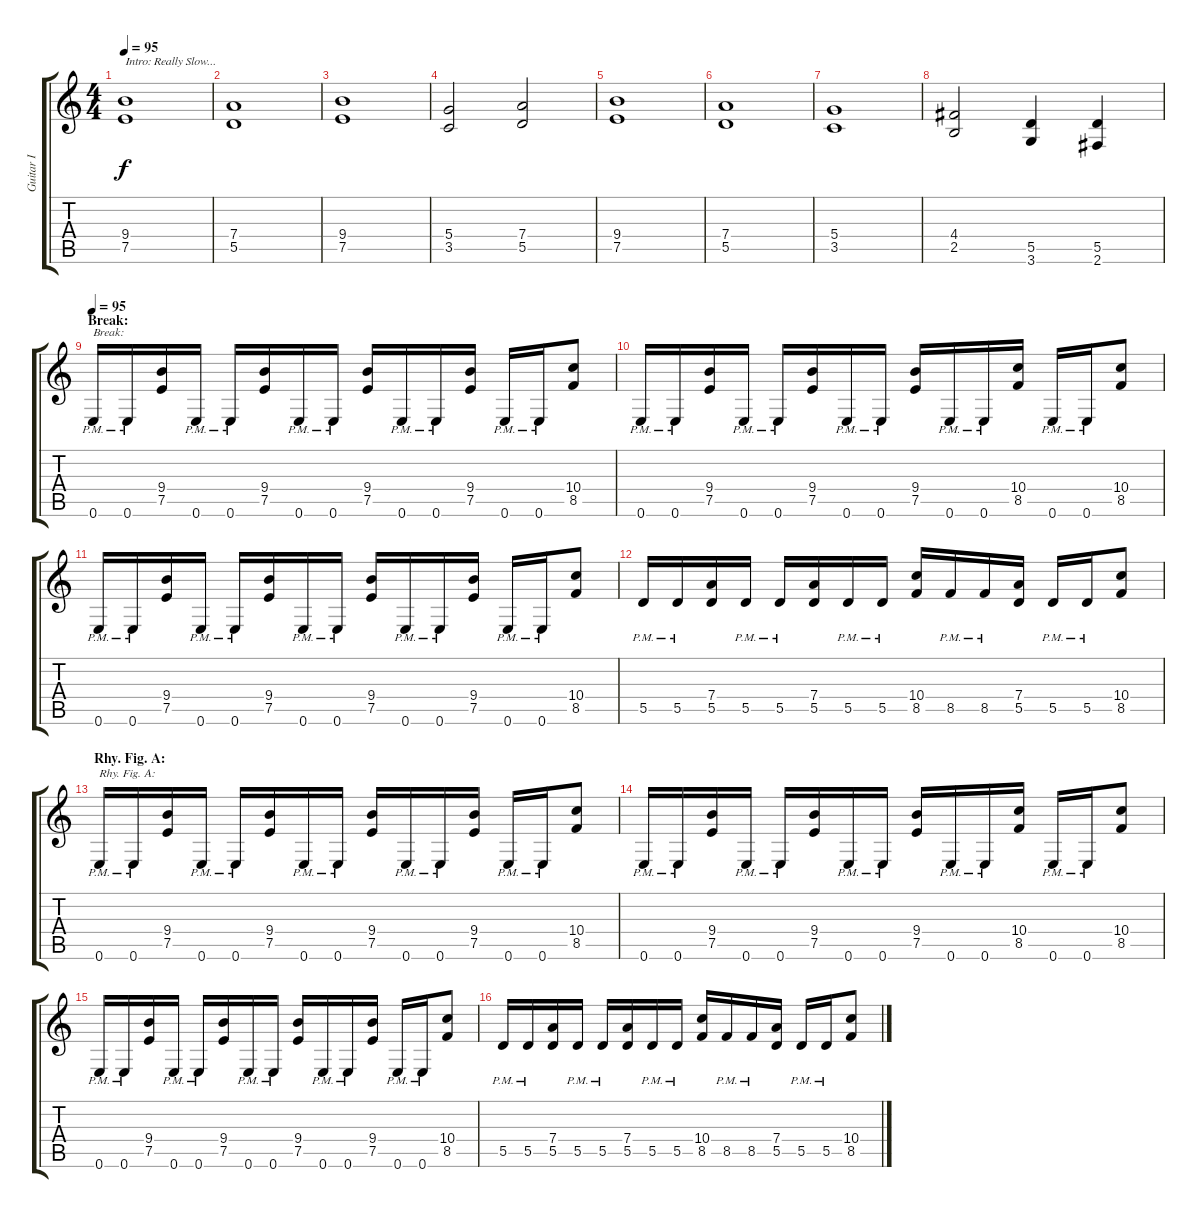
\track ("Guitar I" "Guitar I") {instrument distortionguitar}
\staff {score tabs}
\tuning (E4 B3 G3 D3 A2 E2) {hide}
\ts (4 4)
\tempo 95
\tempo 48
\tempo 95
\clef g2
\ks c
(9.4 7.5).1{txt "Intro: Really Slow..." dy f instrument distortionguitar} |
(7.4 5.5).1 |
(9.4 7.5).1 |
(5.4 3.5).2 (7.4 5.5).2 |
(9.4 7.5).1 |
(7.4 5.5).1 |
(5.4 3.5).1 |
(4.4 2.5).2 (5.5 3.6).4 (5.5 2.6).4 |
\section ("" "Break:")
\tempo 95
0.6{pm}.16{txt "Break:"} 0.6{pm}.16 (9.4 7.5).16 0.6{pm}.16 0.6{pm}.16 (9.4 7.5).16 0.6{pm}.16 0.6{pm}.16 (9.4 7.5).16 0.6{pm}.16 0.6{pm}.16 (9.4 7.5).16 0.6{pm}.16 0.6{pm}.16 (10.4 8.5).8 |
0.6{pm}.16 0.6{pm}.16 (9.4 7.5).16 0.6{pm}.16 0.6{pm}.16 (9.4 7.5).16 0.6{pm}.16 0.6{pm}.16 (9.4 7.5).16 0.6{pm}.16 0.6{pm}.16 (10.4 8.5).16 0.6{pm}.16 0.6{pm}.16 (10.4 8.5).8 |
0.6{pm}.16 0.6{pm}.16 (9.4 7.5).16 0.6{pm}.16 0.6{pm}.16 (9.4 7.5).16 0.6{pm}.16 0.6{pm}.16 (9.4 7.5).16 0.6{pm}.16 0.6{pm}.16 (9.4 7.5).16 0.6{pm}.16 0.6{pm}.16 (10.4 8.5).8 |
5.5{pm}.16 5.5{pm}.16 (7.4 5.5).16 5.5{pm}.16 5.5{pm}.16 (7.4 5.5).16 5.5{pm}.16 5.5{pm}.16 (10.4 8.5).16 8.5{pm}.16 8.5{pm}.16 (7.4 5.5).16 5.5{pm}.16 5.5{pm}.16 (10.4 8.5).8 |
\section ("" "Rhy. Fig. A:")
0.6{pm}.16{txt "Rhy. Fig. A:"} 0.6{pm}.16 (9.4 7.5).16 0.6{pm}.16 0.6{pm}.16 (9.4 7.5).16 0.6{pm}.16 0.6{pm}.16 (9.4 7.5).16 0.6{pm}.16 0.6{pm}.16 (9.4 7.5).16 0.6{pm}.16 0.6{pm}.16 (10.4 8.5).8 |
0.6{pm}.16 0.6{pm}.16 (9.4 7.5).16 0.6{pm}.16 0.6{pm}.16 (9.4 7.5).16 0.6{pm}.16 0.6{pm}.16 (9.4 7.5).16 0.6{pm}.16 0.6{pm}.16 (10.4 8.5).16 0.6{pm}.16 0.6{pm}.16 (10.4 8.5).8 |
0.6{pm}.16 0.6{pm}.16 (9.4 7.5).16 0.6{pm}.16 0.6{pm}.16 (9.4 7.5).16 0.6{pm}.16 0.6{pm}.16 (9.4 7.5).16 0.6{pm}.16 0.6{pm}.16 (9.4 7.5).16 0.6{pm}.16 0.6{pm}.16 (10.4 8.5).8 |
5.5{pm}.16 5.5{pm}.16 (7.4 5.5).16 5.5{pm}.16 5.5{pm}.16 (7.4 5.5).16 5.5{pm}.16 5.5{pm}.16 (10.4 8.5).16 8.5{pm}.16 8.5{pm}.16 (7.4 5.5).16 5.5{pm}.16 5.5{pm}.16 (10.4 8.5).8
